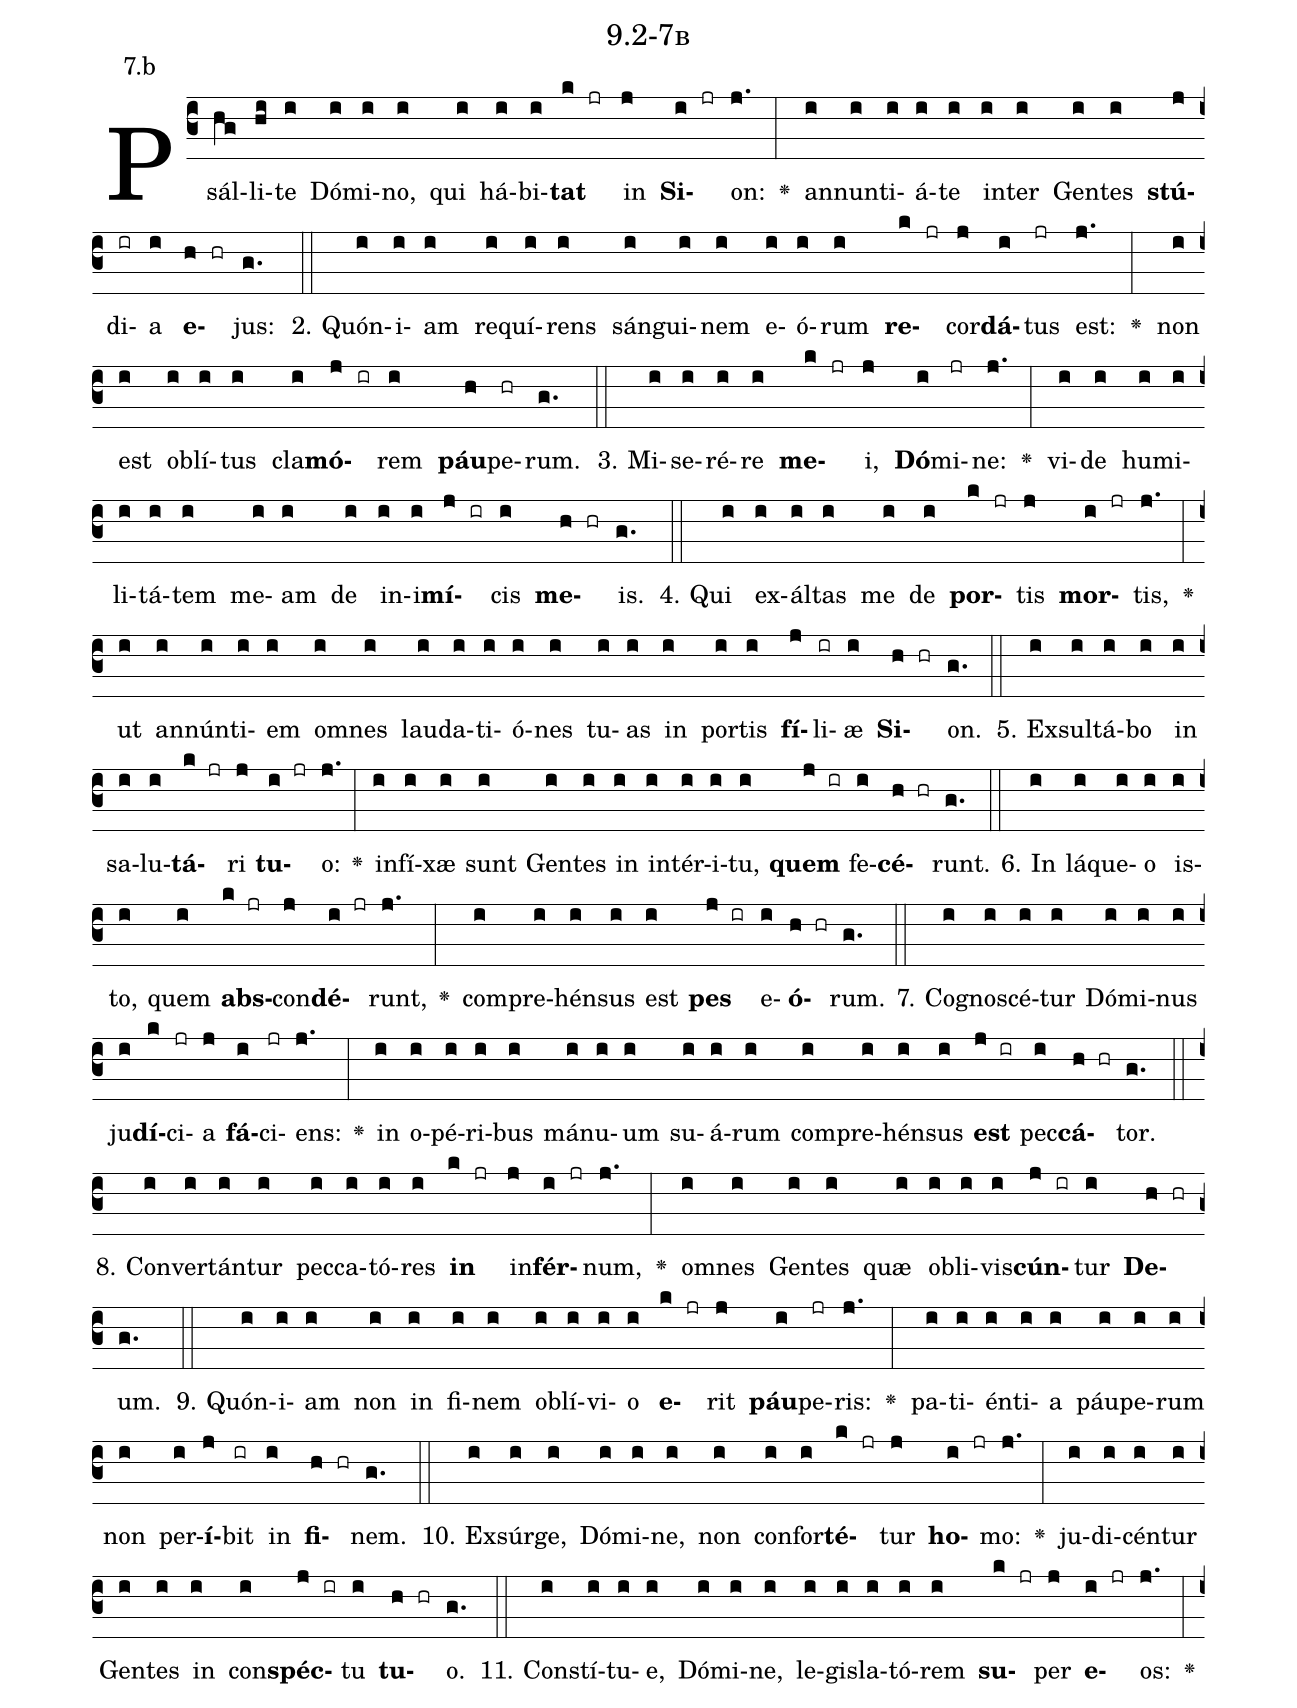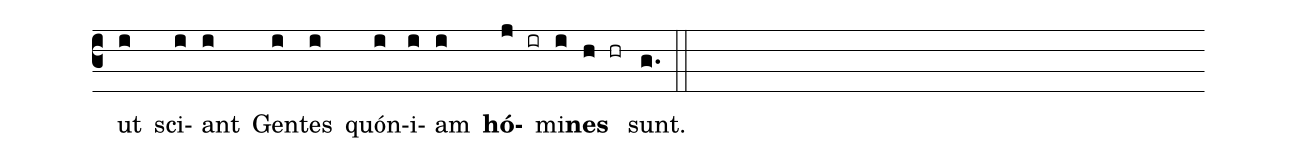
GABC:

name: 9.2-7b;
annotation: 7.b;
%%
(c3)Psál(hg)li(hi)te(i) Dó(i)mi(i)no,(i) qui(i) há(i)bi(i)<b>tat</b>(k jr) in(j) <b>Si</b>(i jr)on:(j.) <v>\greheightstar</v>(:) an(i)nun(i)ti(i)á(i)te(i) in(i)ter(i) Gen(i)tes(i) <b>stú</b>(j)di(ir)a(i) <b>e</b>(h hr)jus:(g.) (::)
2. Quón(i)i(i)am(i) re(i)quí(i)rens(i) sán(i)gui(i)nem(i) e(i)ó(i)rum(i) <b>re</b>(k jr)cor(j)<b>dá</b>(i)tus(jr) est:(j.) <v>\greheightstar</v>(:) non(i) est(i) ob(i)lí(i)tus(i) cla(i)<b>mó</b>(j ir)rem(i) <b>páu</b>(h)pe(hr)rum.(g.) (::)
3. Mi(i)se(i)ré(i)re(i) <b>me</b>(k jr)i,(j) <b>Dó</b>(i)mi(jr)ne:(j.) <v>\greheightstar</v>(:) vi(i)de(i) hu(i)mi(i)li(i)tá(i)tem(i) me(i)am(i) de(i) in(i)i(i)<b>mí</b>(j ir)cis(i) <b>me</b>(h hr)is.(g.) (::)
4. Qui(i) ex(i)ál(i)tas(i) me(i) de(i) <b>por</b>(k jr)tis(j) <b>mor</b>(i jr)tis,(j.) <v>\greheightstar</v>(:) ut(i) an(i)nún(i)ti(i)em(i) om(i)nes(i) lau(i)da(i)ti(i)ó(i)nes(i) tu(i)as(i) in(i) por(i)tis(i) <b>fí</b>(j)li(ir)æ(i) <b>Si</b>(h hr)on.(g.) (::)
5. Ex(i)sul(i)tá(i)bo(i) in(i) sa(i)lu(i)<b>tá</b>(k jr)ri(j) <b>tu</b>(i jr)o:(j.) <v>\greheightstar</v>(:) in(i)fí(i)xæ(i) sunt(i) Gen(i)tes(i) in(i) in(i)tér(i)i(i)tu,(i) <b>quem</b>(j ir) fe(i)<b>cé</b>(h hr)runt.(g.) (::)
6. In(i) lá(i)que(i)o(i) is(i)to,(i) quem(i) <b>abs</b>(k jr)con(j)<b>dé</b>(i jr)runt,(j.) <v>\greheightstar</v>(:) com(i)pre(i)hén(i)sus(i) est(i) <b>pes</b>(j ir) e(i)<b>ó</b>(h hr)rum.(g.) (::)
7. Co(i)gno(i)scé(i)tur(i) Dó(i)mi(i)nus(i) ju(i)<b>dí</b>(k)ci(jr)a(j) <b>fá</b>(i)ci(jr)ens:(j.) <v>\greheightstar</v>(:) in(i) o(i)pé(i)ri(i)bus(i) má(i)nu(i)um(i) su(i)á(i)rum(i) com(i)pre(i)hén(i)sus(i) <b>est</b>(j ir) pec(i)<b>cá</b>(h hr)tor.(g.) (::)
8. Con(i)ver(i)tán(i)tur(i) pec(i)ca(i)tó(i)res(i) <b>in</b>(k jr) in(j)<b>fér</b>(i jr)num,(j.) <v>\greheightstar</v>(:) om(i)nes(i) Gen(i)tes(i) quæ(i) ob(i)li(i)vis(i)<b>cún</b>(j ir)tur(i) <b>De</b>(h hr)um.(g.) (::)
9. Quón(i)i(i)am(i) non(i) in(i) fi(i)nem(i) ob(i)lí(i)vi(i)o(i) <b>e</b>(k jr)rit(j) <b>páu</b>(i)pe(jr)ris:(j.) <v>\greheightstar</v>(:) pa(i)ti(i)én(i)ti(i)a(i) páu(i)pe(i)rum(i) non(i) per(i)<b>í</b>(j)bit(ir) in(i) <b>fi</b>(h hr)nem.(g.) (::)
10. Ex(i)súr(i)ge,(i) Dó(i)mi(i)ne,(i) non(i) con(i)for(i)<b>té</b>(k jr)tur(j) <b>ho</b>(i jr)mo:(j.) <v>\greheightstar</v>(:) ju(i)di(i)cén(i)tur(i) Gen(i)tes(i) in(i) con(i)<b>spéc</b>(j ir)tu(i) <b>tu</b>(h hr)o.(g.) (::)
11. Con(i)stí(i)tu(i)e,(i) Dó(i)mi(i)ne,(i) le(i)gis(i)la(i)tó(i)rem(i) <b>su</b>(k jr)per(j) <b>e</b>(i jr)os:(j.) <v>\greheightstar</v>(:) ut(i) sci(i)ant(i) Gen(i)tes(i) quón(i)i(i)am(i) <b>hó</b>(j ir)mi(i)<b>nes</b>(h hr) sunt.(g.) (::)
